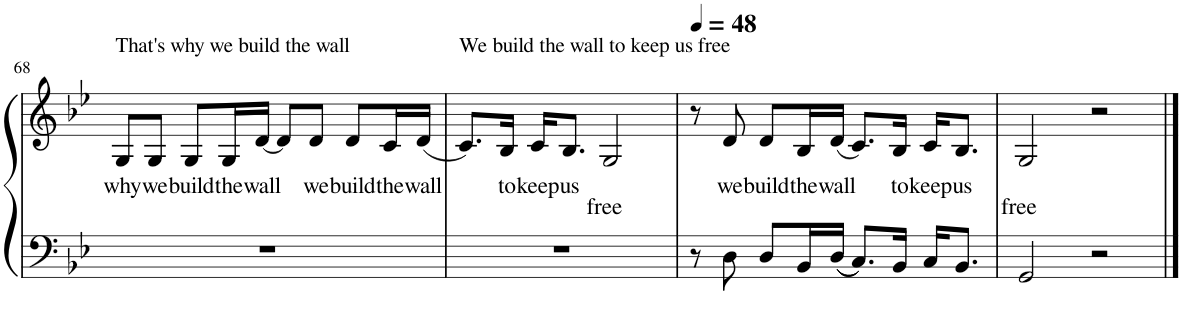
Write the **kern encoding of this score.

**kern	**kern	**text
*part1	*part1	*part1
*staff2	*staff1	*staff1
*I"Piano	*	*
*I'Pno.	*	*
!!LO:PB:g=z
*clefF4	*clefG2	*
*k[b-e-]	*k[b-e-]	*
*M4/4	*M4/4	*
*met(c)	*met(c)	*
=68	=68	=68
!	!LO:TX:a:t=That's why we build the wall	!
!	!	!LO:LY:b
1r	8G/L	why
!	!	!LO:LY:b
.	8G/J	we
!	!	!LO:LY:b
.	8G/L	build
!	!	!LO:LY:b
.	16G/L	the
!	!	!LO:LY:b
.	[16d/JJ	wall
.	8d/L]	.
!	!	!LO:LY:b
.	8d/J	we
!	!	!LO:LY:b
.	8d/L	build
!	!	!LO:LY:b
.	16c/L	the
!	!	!LO:LY:b
.	(16d/JJ	wall
=69	=69	=69
!	!LO:TX:a:t=We build the wall to keep us free	!
1r	8.c/L)	.
!	!	!LO:LY:b
.	16B-/Jk	to
!	!	!LO:LY:b
.	16c/KL	keep
!	!	!LO:LY:b
.	8.B-/J	us
!	!	!LO:LY:b
.	2G/	free
=70	=70	=70
*	*MM48	*
8r	8r	.
!	!	!LO:LY:b
8D\	8d/	we
!	!	!LO:LY:b
8D/L	8d/L	build
!	!	!LO:LY:b
16BB-/L	16B-/L	the
!	!	!LO:LY:b
16D/JJ	(16d/JJ	wall
8.C/L	8.c/L)	.
!	!	!LO:LY:b
16BB-/Jk	16B-/Jk	to
!	!	!LO:LY:b
16C/KL	16c/KL	keep
!	!	!LO:LY:b
8.BB-/J	8.B-/J	us
=71	=71	=71
!	!	!LO:LY:b
2GG/	2G/	free
2r	2r	.
==	==	==
*-	*-	*-
